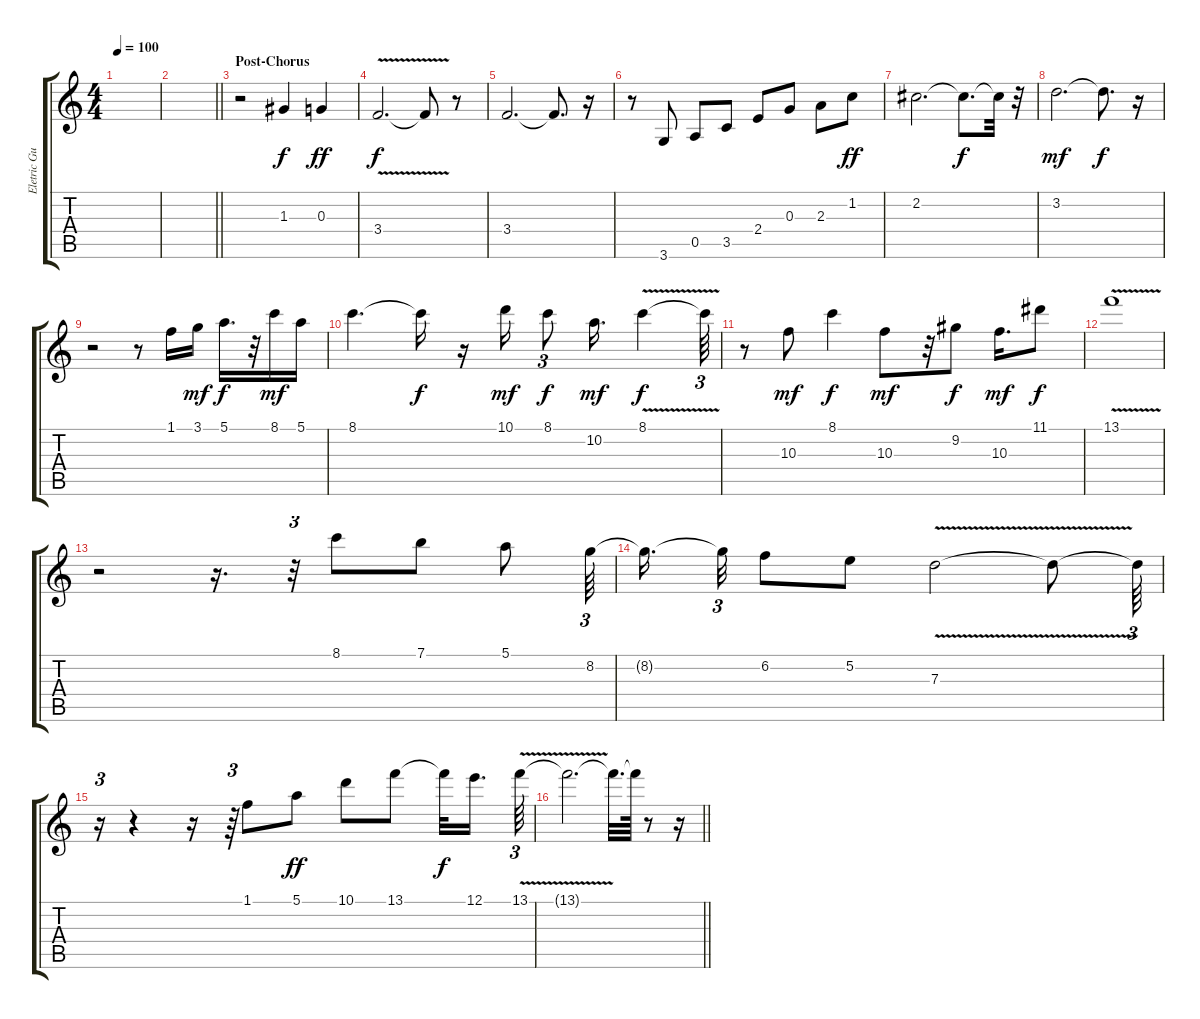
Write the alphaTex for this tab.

\track ("Eletric Guitar (Peter Frampton)" "Eletric Gu") {instrument overdrivenguitar}
\staff {score tabs}
\tuning (E4 B3 G3 D3 A2 E2) {hide}
\ts (4 4)
\tempo 100
\clef g2
\ks c
|
\barLineRight lightlight
|
\section ("" "Post-Chorus")
r.2 1.3.4 0.3.4{dy ff} |
3.4{v}.2{d dy f} 3.4{t}.8 r.8 |
3.4.2{d} 3.4{t}.8{d} r.16 |
r.8 3.6.8 0.5.8 3.5.8 2.4.8 0.3.8 2.3.8 1.2.8{dy ff} |
2.2.2{d} 2.2{t}.8{d dy f} 2.2{t}.32 r.32 |
3.2.2{d dy mf} 3.2{t}.8{d dy f} r.16 |
r.2 r.8 1.1.16 3.1.16{dy mf} 5.1.16{d dy f} r.32 8.1.16{dy mf} 5.1.16 |
8.1.4{d} 8.1{t}.16{dy f} r.16 10.1.16{dy mf} 8.1.8{tu (3 2) dy f} 10.2.16{d dy mf} 8.1{v}.4{dy f} 8.1{t}.64{tu (3 2)} |
r.8 10.3.8{dy mf} 8.1.4{dy f} 10.3.8{dy mf} r.32 9.2.8{dy f} 10.3.16{d dy mf} 11.1.8{dy f} |
13.1{v}.1 |
r.2 r.16{d} r.32{tu (3 2)} 8.1.8 7.1.8 5.1.8 8.2.64{tu (3 2)} |
8.2{t}.16{d beam splitsecondary} 8.2{t}.32{tu (3 2)} 6.2.8 5.2.8 7.3{v}.2 7.3{t}.8 7.3{t}.64{tu (3 2)} |
r.16{tu (3 2)} r.4 r.16 r.64{tu (3 2)} 1.1.8 5.1.8{dy ff} 10.1.8 13.1.8 13.1{t}.32{dy f} 12.1.16{d beam splitsecondary} 13.1{v}.64{tu (3 2)} |
\barLineRight lightlight
13.1{t}.2{d} 13.1{t}.32{d} 13.1{t}.64 r.8 r.16
